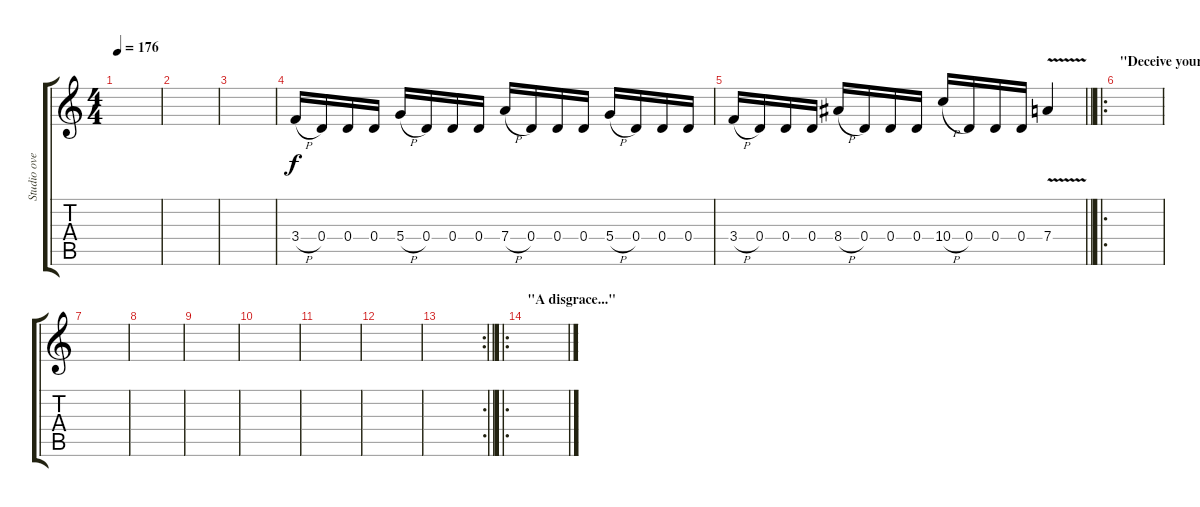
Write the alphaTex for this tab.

\track ("Studio overdubs" "Studio ove") {instrument distortionguitar}
\staff {score tabs}
\tuning (E4 B3 G3 D3 A2 E2) {hide}
\ts (4 4)
\tempo 176
\clef g2
\ks c
|
|
|
3.4{h}.16 0.4.16 0.4.16 0.4.16 5.4{h}.16 0.4.16 0.4.16 0.4.16 7.4{h}.16 0.4.16 0.4.16 0.4.16 5.4{h}.16 0.4.16 0.4.16 0.4.16 |
\barLineRight lightlight
3.4{h}.16 0.4.16 0.4.16 0.4.16 8.4{h}.16 0.4.16 0.4.16 0.4.16 10.4{h}.16 0.4.16 0.4.16 0.4.16 7.4{v}.4 |
\ro
\section ("" "\"Deceive yourself...\"")
|
|
|
|
|
|
|
\rc 2
\barLineRight lightlight
|
\ro
\section ("" "\"A disgrace...\"")
